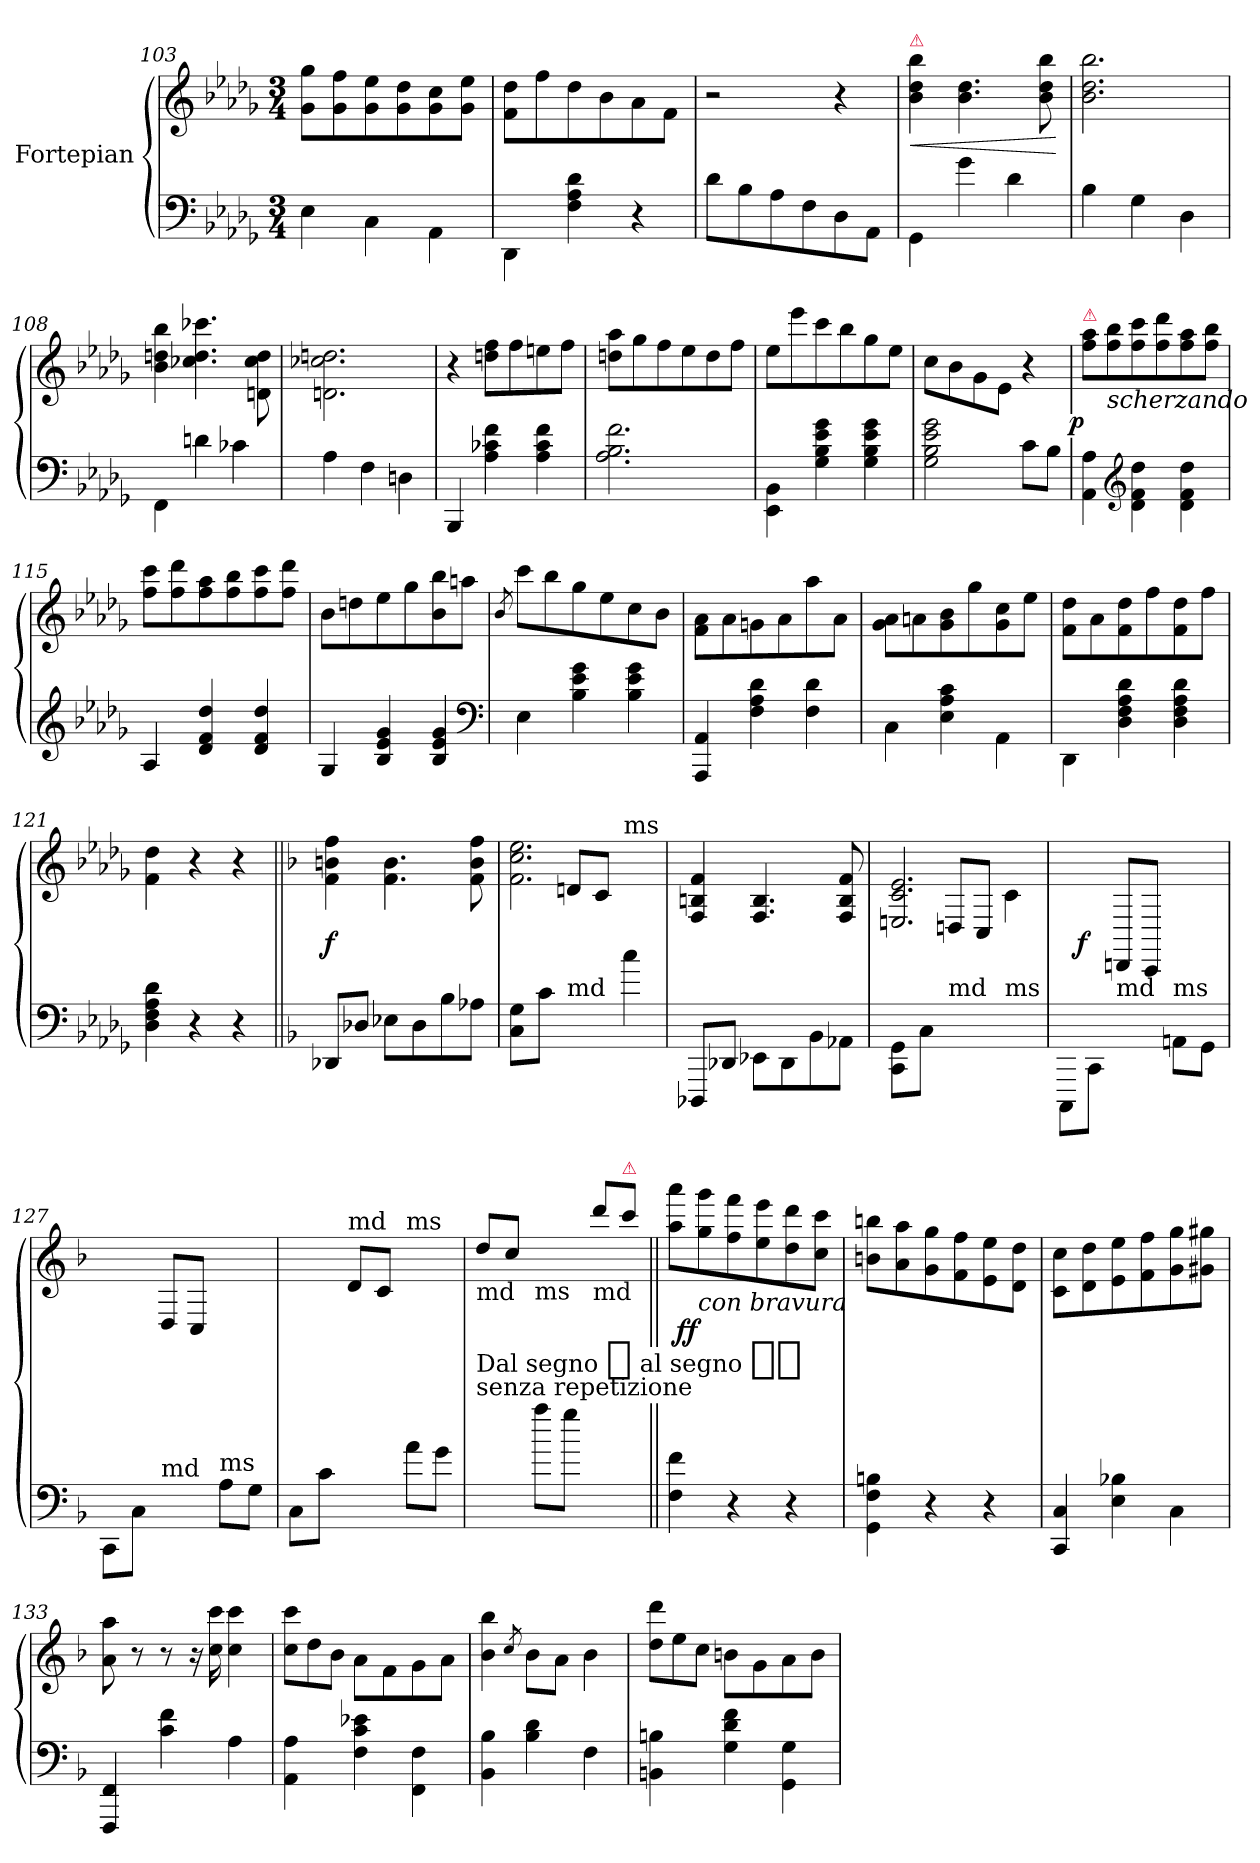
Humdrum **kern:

**kern	**kern	**dynam
*part1	*part1	*part1
*staff2	*staff1	*staff1/2
*I"Fortepian	*	*
*clefF4	*clefG2	*
*k[b-e-a-d-g-]	*k[b-e-a-d-g-]	*
*M3/4	*M3/4	*
=103	=103	=103
4E-\	8g-\ 8gg-\L	.
.	8g-\ 8ff\	.
4C\	8g-\ 8ee-\	.
.	8g-\ 8dd-\	.
4AA-\	8g-\ 8cc\	.
.	8g-\ 8ee-\J	.
=104	=104	=104
4DD-\	8f\ 8dd-\L	.
.	8ff\	.
4F\ 4A-\ 4d-\	8dd-\	.
.	8b-\	.
4r	8a-\	.
.	8f\J	.
=105	=105	=105
8d-\L	2r	.
8B-\	.	.
8A-\	.	.
8F\	.	.
8D-\	4r	.
8AA-\J	.	.
=106	=106	=106
!	!LO:TX:a:Bi:color=crimson:t=⚠	!
4GG-\	4b-\ 4dd-\ 4bb-\	<
4g-\	4.b-\ 4.dd-\	.
4d-\	.	.
.	8b-\ 8dd-\ 8bb-\	.
.	.	[
=107	=107	=107
4B-\	2.b-\ 2.dd-\ 2.bb-\	.
4G-\	.	.
4D-\	.	.
=108	=108	=108
4FF\	4b-\ 4ddn\ 4bb-\	.
4dn\	4.cc-X\ 4.dd\ 4.ccc-X\	.
4c-X\	.	.
.	8dn\ 8cc-\ 8dd\	.
=109	=109	=109
4A-\	2.dn\ 2.cc-X\ 2.ddn\	.
4F\	.	.
4Dn\	.	.
=110	=110	=110
4BBB-/	4r	.
4A-\ 4c-X\ 4f\	8ddn\ 8ff\L	.
.	8ff\	.
4A-\ 4c-\ 4f\	8een\	.
.	8ff\J	.
=111	=111	=111
2.A-\ 2.B-\ 2.f\	8ddn\ 8aa-\L	.
.	8gg-\	.
.	8ff\	.
.	8ee-\	.
.	8dd\	.
.	8ff\J	.
=112	=112	=112
4EE-\ 4BB-\	8ee-\L	.
.	8eee-\	.
4G-\ 4B-\ 4e-\ 4g-\	8ccc\	.
.	8bb-\	.
4G-\ 4B-\ 4e-\ 4g-\	8gg-\	.
.	8ee-\J	.
=113	=113	=113
2G-\ 2B-\ 2e-\ 2g-\	8cc\L	.
.	8b-\	.
.	8g-\	.
.	8e-\J	.
8c\L	4r	.
8B-\J	.	.
=114	=114	=114
!	!LO:TX:a:color=crimson:t=⚠	!
!	!	!LO:DY:rj
4AA-\ 4A-\	8ff\ 8aa-\L	p
!	!LO:TX:b:i:t=scherzando	!
.	8ff\ 8bb-\	.
*clefG2	*	*
4d-\ 4f\ 4dd-\	8ff\ 8ccc\	.
.	8ff\ 8ddd-\	.
4d-\ 4f\ 4dd-\	8ff\ 8aa-\	.
.	8ff\ 8bb-\J	.
=115	=115	=115
4A-/	8ff\ 8ccc\L	.
.	8ff\ 8ddd-\	.
4d-/ 4f/ 4dd-/	8ff\ 8aa-\	.
.	8ff\ 8bb-\	.
4d-/ 4f/ 4dd-/	8ff\ 8ccc\	.
.	8ff\ 8ddd-\J	.
=116	=116	=116
4G-/	8b-\L	.
.	8ddn\	.
4B-/ 4e-/ 4g-/	8ee-\	.
.	8gg-\	.
4B-/ 4e-/ 4g-/	8b-\ 8bb-\	.
.	8aan\J	.
*clefF4	*	*
=117	=117	=117
.	8qb-/	.
4E-\	8ccc\L	.
.	8bb-\	.
4B-\ 4e-\ 4g-\	8gg-\	.
.	8ee-\	.
4B-\ 4e-\ 4g-\	8cc\	.
.	8b-\J	.
=118	=118	=118
4AAA-/ 4AA-/	8f\ 8a-\L	.
.	8a-\	.
4F\ 4A-\ 4d-\	8gn\	.
.	8a-\	.
4F\ 4d-\	8aa-\	.
.	8a-\J	.
=119	=119	=119
4C\	8g-\ 8a-\L	.
.	8an\	.
4E-\ 4A-\ 4c\	8g-\ 8b-\	.
.	8gg-\	.
4AA-\	8g-\ 8cc\	.
.	8ee-\J	.
=120	=120	=120
4DD-\	8f\ 8dd-\L	.
.	8a-\	.
4D-\ 4F\ 4A-\ 4d-\	8f\ 8dd-\	.
.	8ff\	.
4D-\ 4F\ 4A-\ 4d-\	8f\ 8dd-\	.
.	8ff\J	.
=121	=121	=121
4D-\ 4F\ 4A-\ 4d-\	4f\ 4dd-\	.
4r	4r	.
4r	4r	.
=122||	=122||	=122||
*k[b-]	*k[b-]	*
8DD-X/L	4f\ 4bn\ 4ff\	f
8D-X/J	.	.
8E-X\L	4.f\ 4.b\	.
8D-\	.	.
8B-\	.	.
8A-X\J	8f\ 8b\ 8ff\	.
=123	=123	=123
*	*^	*
8C\ 8G\L	2.f\ 2.cc\ 2.ee\	4ryy	.
8c\J	.	.	.
!LO:TX:a:t=md	!	!	!
4ryy	.	8dn/L	.
.	.	8c/J	.
!	!	!LO:TX:a:t=ms	!
4cc\	.	4ryy	.
*	*v	*v	*
=124	=124	=124
8DDD-X/L	4F/ 4Bn/ 4f/	.
8DD-X/J	.	.
8EE-X\L	4.F/ 4.B/	.
8DD-\	.	.
8BB-\	.	.
8AA-X\J	8F/ 8B/ 8f/	.
=125	=125	=125
*^	*^	*
8CC\ 8GG\L	2ryy	2.En/ 2.c/ 2.e/	4ryy	.
8C\J	.	.	.	.
!LO:TX:a:t=md	!	!	!	!
2ryy	.	.	8Dn/L	.
.	.	.	8C/J	.
!	!LO:TX:a:t=ms	!	!	!
.	4ryy	.	4c\	.
*v	*v	*	*	*
=126	=126	=126	=126
8CCC\L	4ryy	8ryy	.
!	!	!	!LO:DY:rj
8CC\J	.	2ryy	f.
!LO:TX:a:t=md	!	!	!
4ryy	8DDn/L	.	.
.	8CC/J	.	.
!LO:TX:a:t=ms	!	!	!
8AAn\L	4ryy	.	.
8GG\J	.	8ryy	.
*	*v	*v	*
=127	=127	=127
8CC\L	4ryy	.
8C\J	.	.
!LO:TX:a:t=md	!	!
4ryy	8D/L	.
.	8C/J	.
!LO:TX:a:t=ms	!	!
8A\L	4ryy	.
8G\J	.	.
=128	=128	=128
8C\L	4ryy	.
8c\J	.	.
!	!LO:TX:a:t=md	!
4ryy	8d/L	.
.	8c/J	.
!	!LO:TX:a:t=ms	!
8a\L	4ryy	.
8g\J	.	.
=129	=129	=129
!	!LO:TX:b:t=md	!
!LO:TX:a:t=Dal segno [segno] al segno [segno][segno]\nsenza repetizione	!	!
4ryy	8dd/L	.
.	8cc/J	.
!	!LO:TX:b:t=ms	!
8aa\L	4ryy	.
8gg\J	.	.
!	!LO:TX:b:t=md	!
4ryy	8ddd/L	.
!	!LO:TX:a:color=crimson:t=⚠	!
.	8ccc/J	.
=130||	=130||	=130||
4F\ 4f\	8aa\ 8aaa\L	.
!	!LO:TX:b:i:t=con bravura	!
!	!	!LO:DY:rj
.	8gg\ 8ggg\	ff.
4r	8ff\ 8fff\	.
.	8ee\ 8eee\	.
4r	8dd\ 8ddd\	.
.	8cc\ 8ccc\J	.
=131	=131	=131
4GG\ 4F\ 4Bn\	8bn\ 8bbn\L	.
.	8a\ 8aa\	.
4r	8g\ 8gg\	.
.	8f\ 8ff\	.
4r	8e\ 8ee\	.
.	8d\ 8dd\J	.
=132	=132	=132
4CC/ 4C/	8c\ 8cc\L	.
.	8d\ 8dd\	.
4E\ 4B-X\	8e\ 8ee\	.
.	8f\ 8ff\	.
4C\	8g\ 8gg\	.
.	8g#X\ 8gg#X\J	.
=133	=133	=133
4FFF/ 4FF/	8a\ 8aa\	.
.	8r	.
4c\ 4f\	8r	.
.	16r	.
.	16cc\ 16ccc\	.
4A\	4cc\ 4ccc\	.
=134	=134	=134
*	*Xtuplet	*
4AA\ 4A\	12cc\ 12ccc\L	.
.	12dd\	.
.	12b-\J	.
4F\ 4c\ 4e-X\	8a\L	.
.	8f\	.
4FF\ 4F\	8g\	.
.	8a\J	.
=135	=135	=135
4BB-\ 4B-\	4b-\ 4bb-\	.
.	8qcc/	.
4B-\ 4d\	8b-\L	.
.	8a\J	.
4F\	4b-\	.
=136	=136	=136
4BBn\ 4Bn\	12dd\ 12ddd\L	.
.	12ee\	.
.	12cc\J	.
4G\ 4d\ 4f\	8bn\L	.
.	8g\	.
4GG\ 4G\	8a\	.
.	8b\J	.
=	=	=
*-	*-	*-
